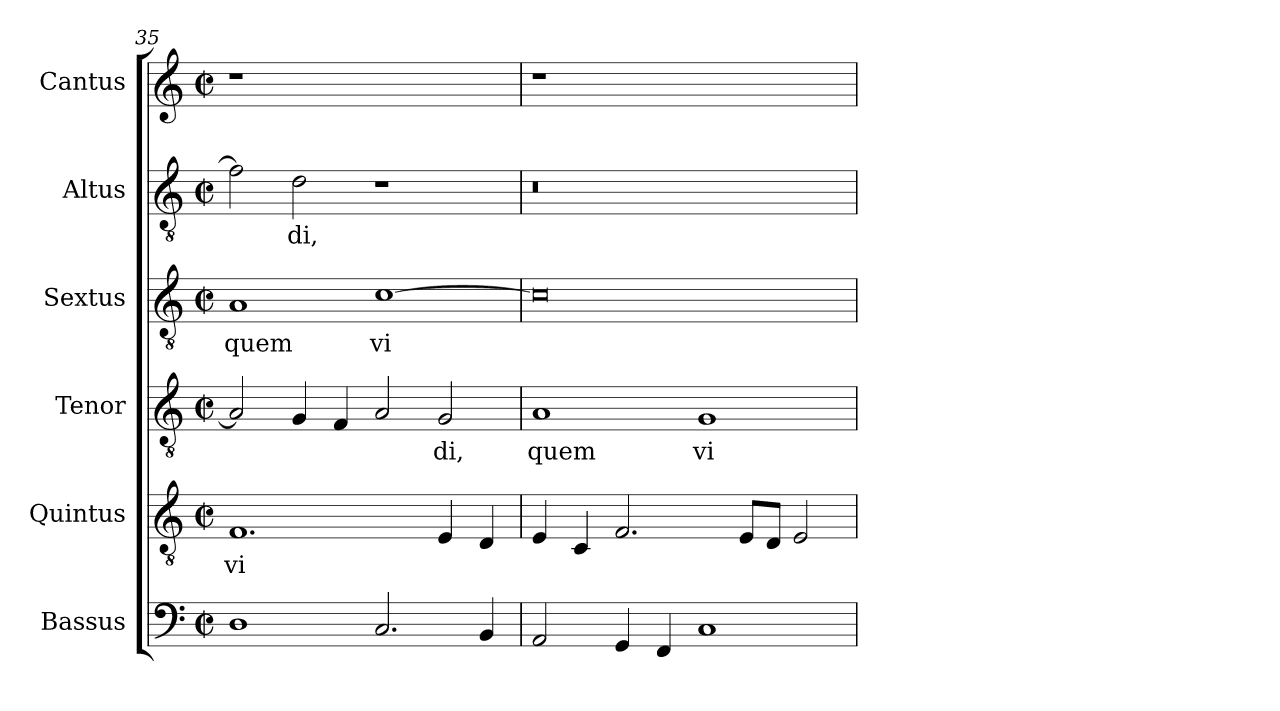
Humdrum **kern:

**kern	**text	**kern	**text	**kern	**text	**kern	**text	**kern	**text	**kern
*part6	*part6	*part5	*part5	*part4	*part4	*part3	*part3	*part2	*part2	*part1
*staff6	*staff6	*staff5	*staff5	*staff4	*staff4	*staff3	*staff3	*staff2	*staff2	*staff1
*I"Bassus	*	*I"Quintus	*	*I"Tenor	*	*I"Sextus	*	*I"Altus	*	*I"Cantus
!!LO:PB:g=z
*clefF4	*	*clefGv2	*	*clefGv2	*	*clefGv2	*	*clefGv2	*	*clefG2
*k[]	*	*k[]	*	*k[]	*	*k[]	*	*k[]	*	*k[]
*C:	*	*C:	*	*C:	*	*C:	*	*C:	*	*C:
*M2/2	*	*M2/2	*	*M2/2	*	*M2/2	*	*M2/2	*	*M2/2
*met(c|)	*	*met(c|)	*	*met(c|)	*	*met(c|)	*	*met(c|)	*	*met(c|)
=35	=35	=35	=35	=35	=35	=35	=35	=35	=35	=35
!	!LO:LY:b:cj	!	!LO:LY:b:cj	!	!LO:LY:b:cj	!	!LO:LY:b:cj	!	!LO:LY:b:cj	!
1D	--	1.F	vi-	2A/]	.	1A	quem	2f\]	.	1r
!	!	!	!	!	!LO:LY:b:cj	!	!	!	!LO:LY:b:cj	!
.	.	.	.	4G/	.	.	.	2d\	di,	.
!	!	!	!	!	!LO:LY:b:cj	!	!	!	!	!
.	.	.	.	4F/	.	.	.	.	.	.
!	!LO:LY:b:cj	!	!	!	!LO:LY:b:cj	!	!LO:LY:b:cj	!	!	!
2.C/	--	.	.	2A/	.	[>1c	vi	1r	.	1ryy
!	!	!	!LO:LY:b:cj	!	!LO:LY:b:cj	!	!	!	!	!
.	.	4E/	--	2G/	di,	.	.	.	.	.
!	!LO:LY:b:cj	!	!LO:LY:b:cj	!	!	!	!	!	!	!
4BB/	--	4D/	--	.	.	.	.	.	.	.
=36	=36	=36	=36	=36	=36	=36	=36	=36	=36	=36
!	!LO:LY:b:cj	!	!LO:LY:b:cj	!	!LO:LY:b:cj	!	!LO:LY:b:cj	!	!	!
2AA/	--	4E/	--	1A	quem	0c]	.	0r	.	1r
!	!	!	!LO:LY:b:cj	!	!	!	!	!	!	!
.	.	4C/	--	.	.	.	.	.	.	.
!	!LO:LY:b:cj	!	!LO:LY:b:cj	!	!	!	!	!	!	!
4GG/	--	2.F/	--	.	.	.	.	.	.	.
!	!LO:LY:b:cj	!	!	!	!	!	!	!	!	!
4FF/	--	.	.	.	.	.	.	.	.	.
!	!LO:LY:b:cj	!	!	!	!LO:LY:b:cj	!	!	!	!	!
1C	--	.	.	1G	vi-	.	.	.	.	1ryy
!	!	!	!LO:LY:b:cj	!	!	!	!	!	!	!
.	.	8E/L	--	.	.	.	.	.	.	.
!	!	!	!LO:LY:b:cj	!	!	!	!	!	!	!
.	.	8D/J	--	.	.	.	.	.	.	.
!	!	!	!LO:LY:b:cj	!	!	!	!	!	!	!
.	.	2E/	--	.	.	.	.	.	.	.
=	=	=	=	=	=	=	=	=	=	=
*-	*-	*-	*-	*-	*-	*-	*-	*-	*-	*-
